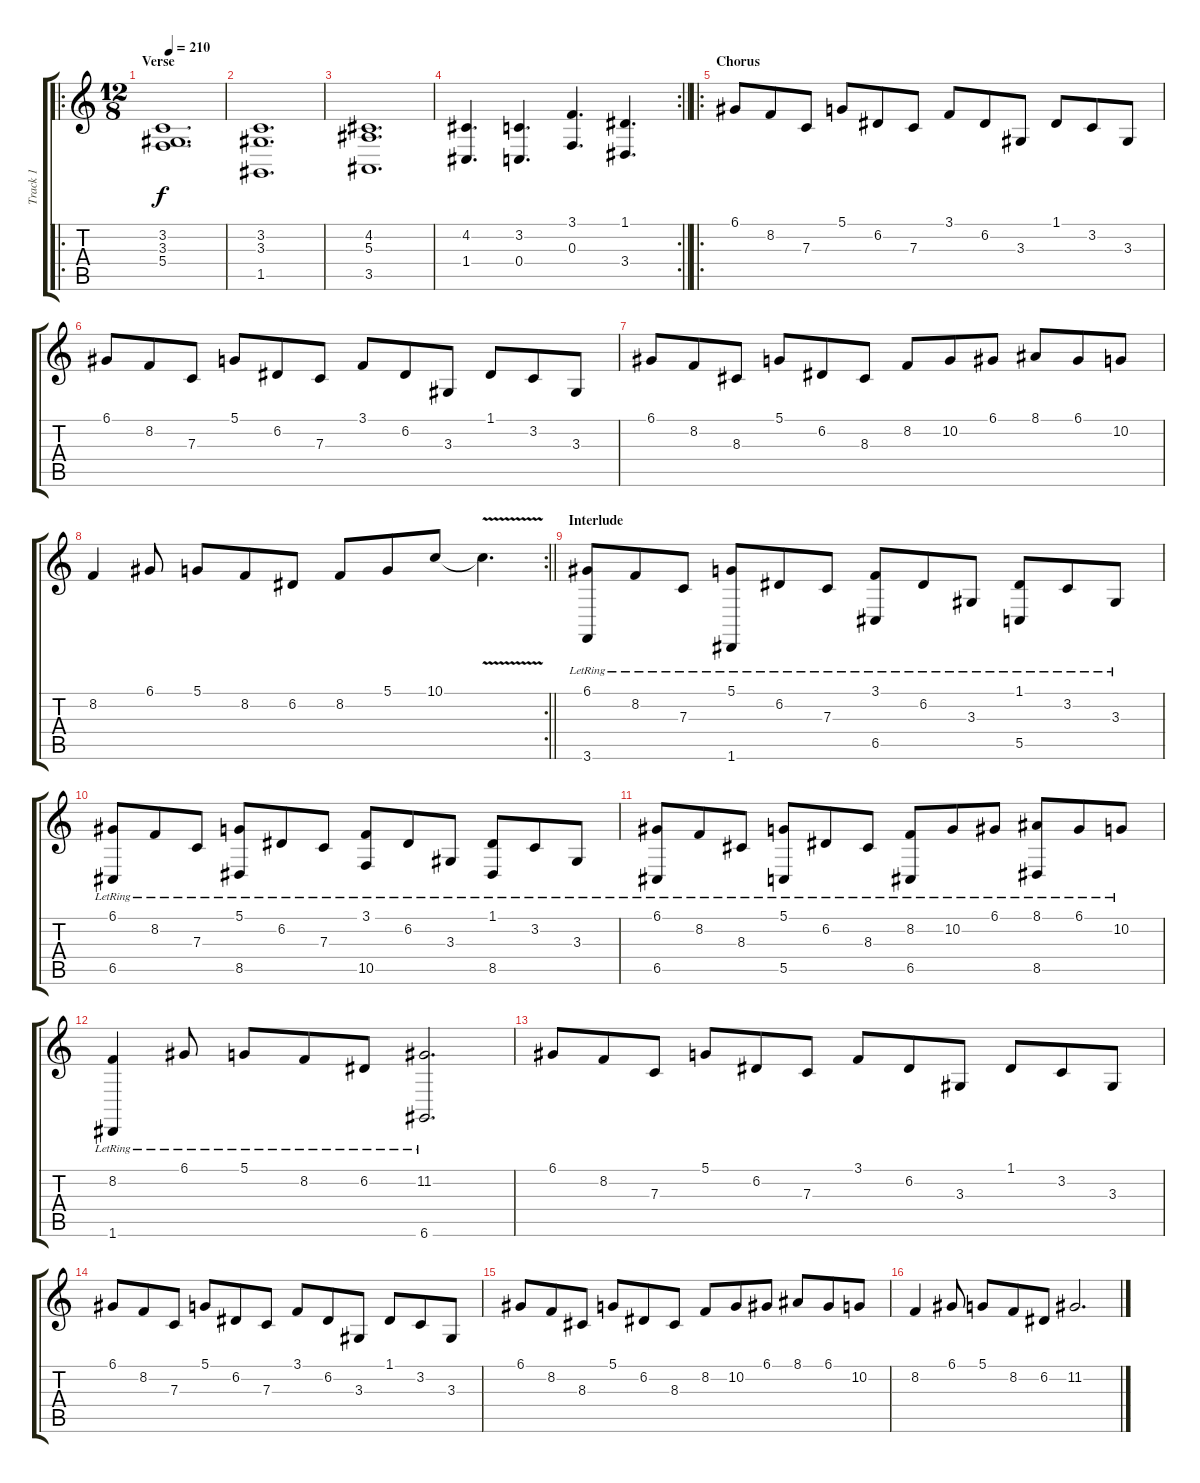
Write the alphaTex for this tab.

\track ("Track 1" "Track 1") {instrument stringensemble1}
\staff {score tabs}
\tuning (D4 A3 F3 C3 G2 D2) {hide}
\ro
\ts (12 8)
\section ("" "Verse")
\tempo 210
\clef g2
\ks c
(3.2 3.3 5.4).1{d dy f} |
(3.2 3.3 1.5).1{d} |
(4.2 5.3 3.5).1{d} |
\rc 2
\barLineRight lightlight
(4.2 1.4).4{d} (3.2 0.4).4{d} (3.1 0.3).4{d} (1.1 3.4).4{d} |
\ro
\section ("" "Chorus")
6.1.8 8.2.8 7.3.8 5.1.8 6.2.8 7.3.8 3.1.8 6.2.8 3.3.8 1.1.8 3.2.8 3.3.8 |
6.1.8 8.2.8 7.3.8 5.1.8 6.2.8 7.3.8 3.1.8 6.2.8 3.3.8 1.1.8 3.2.8 3.3.8 |
6.1.8 8.2.8 8.3.8 5.1.8 6.2.8 8.3.8 8.2.8 10.2.8 6.1.8 8.1.8 6.1.8 10.2.8 |
\rc 2
\barLineRight lightlight
8.2.4 6.1.8 5.1.8 8.2.8 6.2.8 8.2.8 5.1.8 10.1.8 10.1{v t}.4{d} |
\section ("" "Interlude")
(6.1{lr} 3.6{lr}).8{instrument acousticgrandpiano} 8.2{lr}.8 7.3{lr}.8 (5.1{lr} 1.6{lr}).8 6.2{lr}.8 7.3{lr}.8 (3.1{lr} 6.5{lr}).8 6.2{lr}.8 3.3{lr}.8 (1.1{lr} 5.5{lr}).8 3.2{lr}.8 3.3{lr}.8 |
(6.1{lr} 6.5{lr}).8 8.2{lr}.8 7.3{lr}.8 (5.1{lr} 8.5{lr}).8 6.2{lr}.8 7.3{lr}.8 (3.1{lr} 10.5{lr}).8 6.2{lr}.8 3.3{lr}.8 (1.1{lr} 8.5{lr}).8 3.2{lr}.8 3.3{lr}.8 |
(6.1{lr} 6.5{lr}).8 8.2{lr}.8 8.3{lr}.8 (5.1{lr} 5.5{lr}).8 6.2{lr}.8 8.3{lr}.8 (8.2{lr} 6.5{lr}).8 10.2{lr}.8 6.1{lr}.8 (8.1{lr} 8.5{lr}).8 6.1{lr}.8 10.2{lr}.8 |
(8.2{lr} 1.6{lr}).4 6.1{lr}.8 5.1{lr}.8 8.2{lr}.8 6.2{lr}.8 (11.2{lr} 6.6{lr}).2{d} |
6.1.8{instrument stringensemble1} 8.2.8 7.3.8 5.1.8 6.2.8 7.3.8 3.1.8 6.2.8 3.3.8 1.1.8 3.2.8 3.3.8 |
6.1.8 8.2.8 7.3.8 5.1.8 6.2.8 7.3.8 3.1.8 6.2.8 3.3.8 1.1.8 3.2.8 3.3.8 |
6.1.8 8.2.8 8.3.8 5.1.8 6.2.8 8.3.8 8.2.8 10.2.8 6.1.8 8.1.8 6.1.8 10.2.8 |
8.2.4 6.1.8 5.1.8 8.2.8 6.2.8 11.2.2{d}
